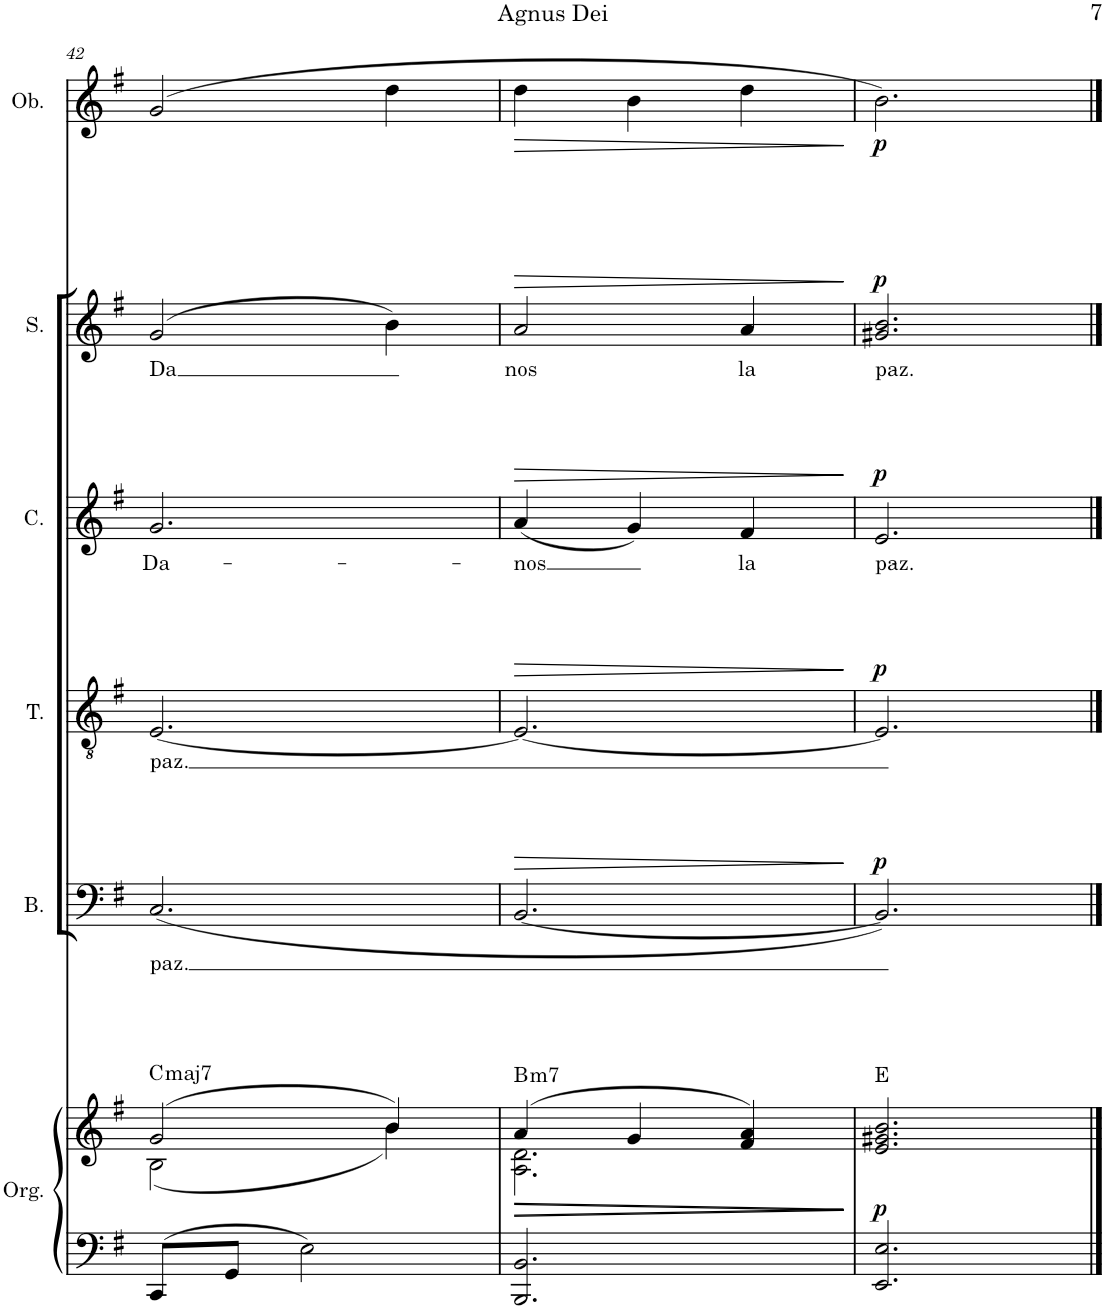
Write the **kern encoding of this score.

**kern	**kern	**dynam	**harte	**kern	**text	**dynam	**kern	**text	**dynam	**kern	**text	**dynam	**kern	**text	**dynam	**kern	**dynam
*part6	*part6	*part6	*part6	*part5	*part5	*part5	*part4	*part4	*part4	*part3	*part3	*part3	*part2	*part2	*part2	*part1	*part1
*staff7	*staff6	*staff6/7	*	*staff5	*staff5	*staff5	*staff4	*staff4	*staff4	*staff3	*staff3	*staff3	*staff2	*staff2	*staff2	*staff1	*staff1
*I"Órgano	*	*	*	*I"Bajo	*	*	*I"Tenor	*	*	*I"Contralto	*	*	*I"Soprano	*	*	*I"Oboe	*
*	*	*	*	*I'B.	*	*	*I'T.	*	*	*I'C.	*	*	*I'S.	*	*	*I'Ob.	*
!!LO:PB:g=z
*clefF4	*clefG2	*	*	*clefF4	*	*	*clefGv2	*	*	*clefG2	*	*	*clefG2	*	*	*clefG2	*
*k[f#]	*k[f#]	*	*	*k[f#]	*	*	*k[f#]	*	*	*k[f#]	*	*	*k[f#]	*	*	*k[f#]	*
*M3/4	*M3/4	*	*	*M3/4	*	*	*M3/4	*	*	*M3/4	*	*	*M3/4	*	*	*M3/4	*
=42	=42	=42	=42	=42	=42	=42	=42	=42	=42	=42	=42	=42	=42	=42	=42	=42	=42
*	*^	*	*	*	*	*	*	*	*	*	*	*	*	*	*	*	*
!	!	!	!	!LO:H:kt=maj7	!	!LO:LY:b	!	!	!LO:LY:b	!	!	!LO:LY:b	!	!	!LO:LY:b	!	!	!
8CC/L	(2g/	(2B\	.	C:maj7	(2.C/	paz.	.	[2.E/	paz.	.	2.g/	Da-	.	(2g/	Da	.	(2g/	.
8GG/J	.	.	.	.	.	.	.	.	.	.	.	.	.	.	.	.	.	.
2E\	.	.	.	.	.	.	.	.	.	.	.	.	.	.	.	.	.	.
.	4b/)	4b\)	.	.	.	.	.	.	.	.	.	.	.	4b\)	.	.	4dd\	.
=43	=43	=43	=43	=43	=43	=43	=43	=43	=43	=43	=43	=43	=43	=43	=43	=43	=43	=43
!	!	!	!LO:HP:b	!LO:H:kt=m7	!	!	!LO:HP:b	!	!	!LO:HP:b	!	!LO:LY:b	!LO:HP:b	!	!LO:LY:b	!LO:HP:b	!	!LO:HP:b
2.BBB/ 2.BB/	(4a/	2.A\ 2.d\	>	B:min7	[2.BB/	.	>	2.E/_	.	>	(4a/	-nos	>	2a/	nos	>	4dd\	>
!	!	!	!LO:HP:b	!	!	!	!	!	!	!	!	!	!	!	!	!	!	!
.	4g/	.	>	.	.	.	.	.	.	.	4g/)	.	.	.	.	.	4b\	.
!	!	!	!	!	!	!	!	!	!	!	!	!LO:LY:b	!	!	!LO:LY:b	!	!	!
.	4f#/ 4a/)	.	.	.	.	.	.	.	.	.	4f#/	la	.	4a/	la	.	4dd\	.
*	*v	*v	*	*	*	*	*	*	*	*	*	*	*	*	*	*	*	*
.	.	] ]	.	.	.	]	.	.	]	.	.	]	.	.	]	.	]
=44	=44	=44	=44	=44	=44	=44	=44	=44	=44	=44	=44	=44	=44	=44	=44	=44	=44
!	!	!LO:DY:b	!	!	!	!LO:DY:a	!	!	!LO:DY:a	!	!LO:LY:b	!LO:DY:a	!	!LO:LY:b	!LO:DY:a	!	!LO:DY:b
2.EE/ 2.E/	2.e/ 2.g#X/ 2.b/	p	E:maj	2.BB/])	.	p	2.E/]	.	p	2.e/	paz.-	p	2.g#X/ 2.b/	paz.-	p	2.b\)	p
==	==	==	==	==	==	==	==	==	==	==	==	==	==	==	==	==	==
*-	*-	*-	*-	*-	*-	*-	*-	*-	*-	*-	*-	*-	*-	*-	*-	*-	*-
